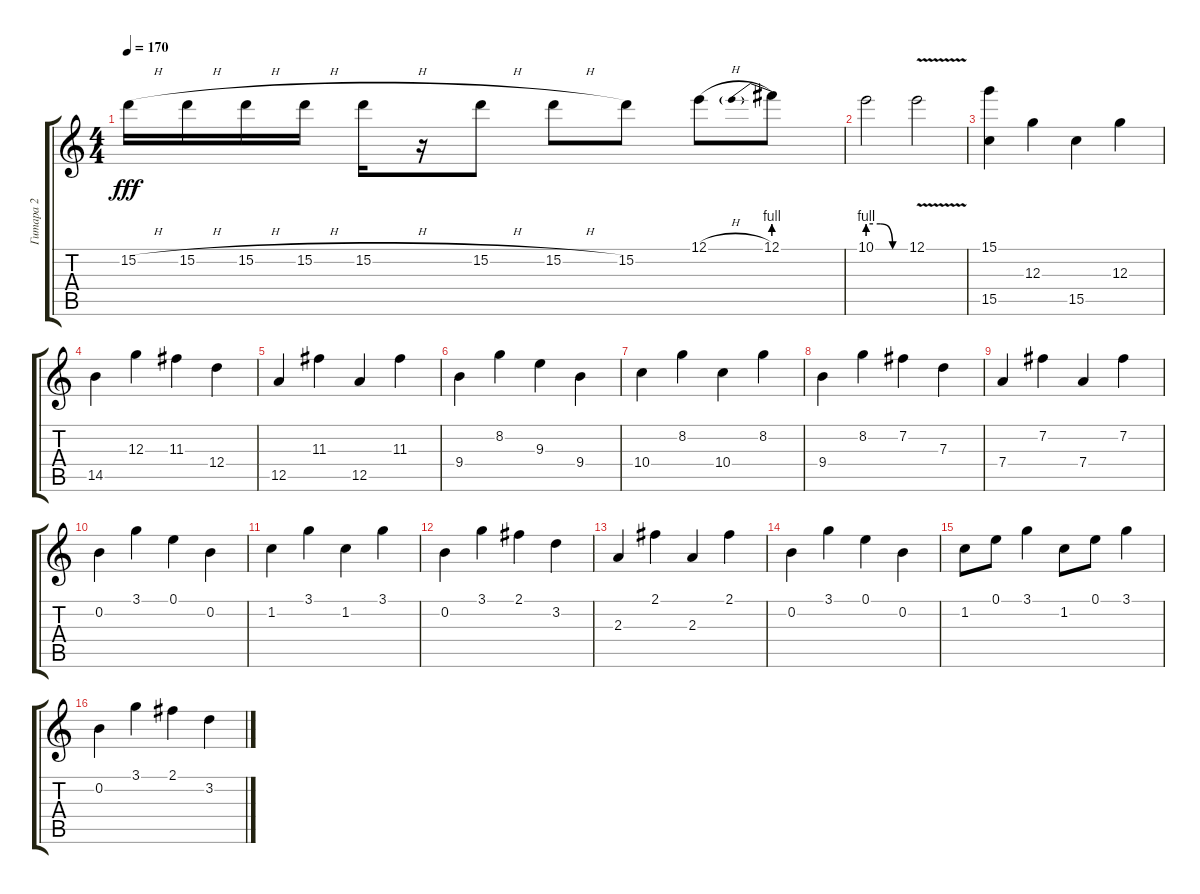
\track ("Гитара 2" "Гитара 2") {instrument overdrivenguitar}
\staff {score tabs}
\tuning (E4 B3 G3 D3 A2 E2) {hide}
\ts (4 4)
\tempo 170
\clef g2
\ks c
15.2{h}.16{dy fff} 15.2{h}.16 15.2{h}.16 15.2{h}.16 15.2{h}.16 r.16 15.2{h}.8 15.2{h}.8 15.2.8 12.1{h}.8 12.1{be (prebend 0 4 60 4)}.8 |
10.1{be (custom 0 4 20 4 40 0 60 0)}.2 12.1{v}.2 |
(15.1 15.5).4 12.3.4 15.5.4 12.3.4 |
14.5.4 12.3.4 11.3.4 12.4.4 |
12.5.4 11.3.4 12.5.4 11.3.4 |
9.4.4 8.2.4 9.3.4 9.4.4 |
10.4.4 8.2.4 10.4.4 8.2.4 |
9.4.4 8.2.4 7.2.4 7.3.4 |
7.4.4 7.2.4 7.4.4 7.2.4 |
0.2.4 3.1.4 0.1.4 0.2.4 |
1.2.4 3.1.4 1.2.4 3.1.4 |
0.2.4 3.1.4 2.1.4 3.2.4 |
2.3.4 2.1.4 2.3.4 2.1.4 |
0.2.4 3.1.4 0.1.4 0.2.4 |
1.2.8 0.1.8 3.1.4 1.2.8 0.1.8 3.1.4 |
0.2.4 3.1.4 2.1.4 3.2.4
